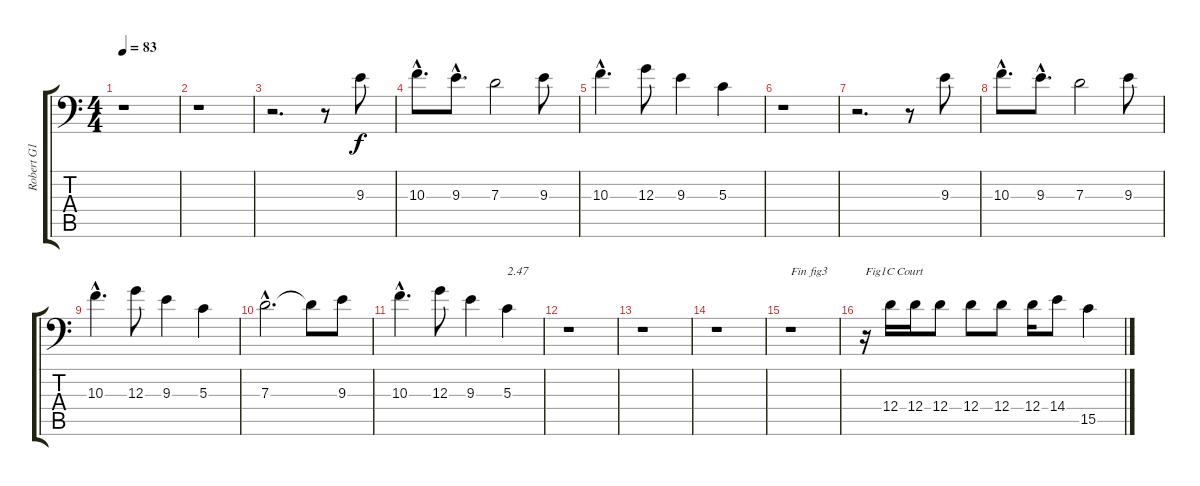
\track ("Robert G1" "Robert G1") {instrument electricguitarclean}
\staff {score tabs}
\tuning (E3 B2 G2 D2 A1 E1) {hide}
\ts (4 4)
\tempo 83
\clef f4
\ks c
r.1{dy f} |
r.1 |
r.2{d} r.8 9.3.8 |
10.3{hac}.8{d} 9.3{hac}.8{d} 7.3.2 9.3.8 |
10.3{hac}.4{d} 12.3.8 9.3.4 5.3.4 |
r.1 |
r.2{d} r.8 9.3.8 |
10.3{hac}.8{d} 9.3{hac}.8{d} 7.3.2 9.3.8 |
10.3{hac}.4{d} 12.3.8 9.3.4 5.3.4 |
7.3{hac}.2{d} 7.3{t}.8 9.3.8 |
10.3{hac}.4{d} 12.3.8 9.3.4 5.3.4{txt "2.47"} |
r.1 |
r.1 |
r.1 |
r.1{txt "Fin fig3"} |
r.16{txt "Fig1C Court"} 12.4.16 12.4.16 12.4.8 12.4.8 12.4.8 12.4.16 14.4.8 15.5.4
